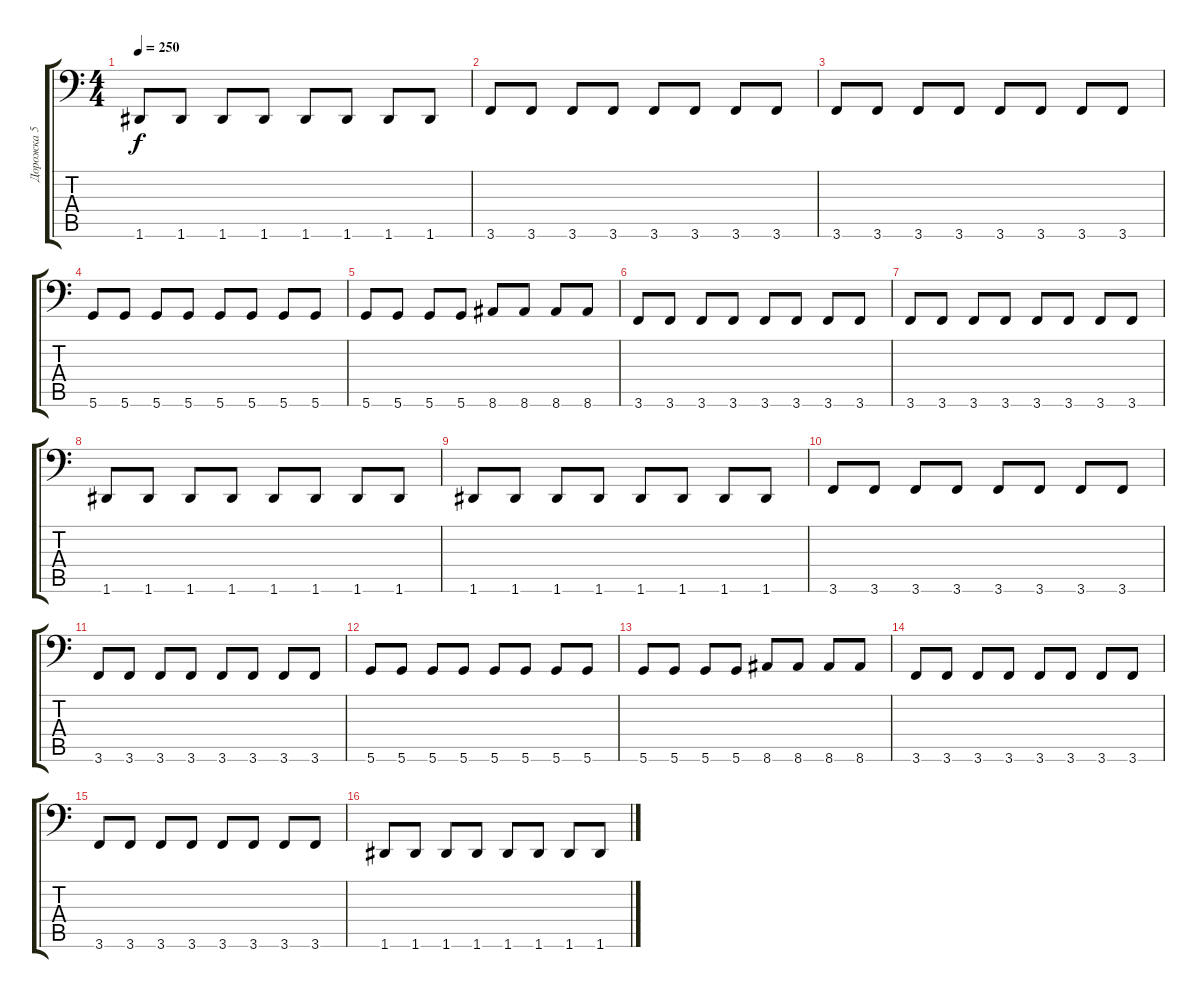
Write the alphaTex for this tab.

\track ("Дорожка 5" "Дорожка 5") {instrument electricbasspick}
\staff {score tabs}
\tuning (E4 B3 G3 D2 A1 D1) {hide}
\ts (4 4)
\tempo 250
\clef f4
\ks c
1.6.8{dy f} 1.6.8 1.6.8 1.6.8 1.6.8 1.6.8 1.6.8 1.6.8 |
3.6.8 3.6.8 3.6.8 3.6.8 3.6.8 3.6.8 3.6.8 3.6.8 |
3.6.8 3.6.8 3.6.8 3.6.8 3.6.8 3.6.8 3.6.8 3.6.8 |
5.6.8 5.6.8 5.6.8 5.6.8 5.6.8 5.6.8 5.6.8 5.6.8 |
5.6.8 5.6.8 5.6.8 5.6.8 8.6.8 8.6.8 8.6.8 8.6.8 |
3.6.8 3.6.8 3.6.8 3.6.8 3.6.8 3.6.8 3.6.8 3.6.8 |
3.6.8 3.6.8 3.6.8 3.6.8 3.6.8 3.6.8 3.6.8 3.6.8 |
1.6.8 1.6.8 1.6.8 1.6.8 1.6.8 1.6.8 1.6.8 1.6.8 |
1.6.8 1.6.8 1.6.8 1.6.8 1.6.8 1.6.8 1.6.8 1.6.8 |
3.6.8 3.6.8 3.6.8 3.6.8 3.6.8 3.6.8 3.6.8 3.6.8 |
3.6.8 3.6.8 3.6.8 3.6.8 3.6.8 3.6.8 3.6.8 3.6.8 |
5.6.8 5.6.8 5.6.8 5.6.8 5.6.8 5.6.8 5.6.8 5.6.8 |
5.6.8 5.6.8 5.6.8 5.6.8 8.6.8 8.6.8 8.6.8 8.6.8 |
3.6.8 3.6.8 3.6.8 3.6.8 3.6.8 3.6.8 3.6.8 3.6.8 |
3.6.8 3.6.8 3.6.8 3.6.8 3.6.8 3.6.8 3.6.8 3.6.8 |
1.6.8 1.6.8 1.6.8 1.6.8 1.6.8 1.6.8 1.6.8 1.6.8
